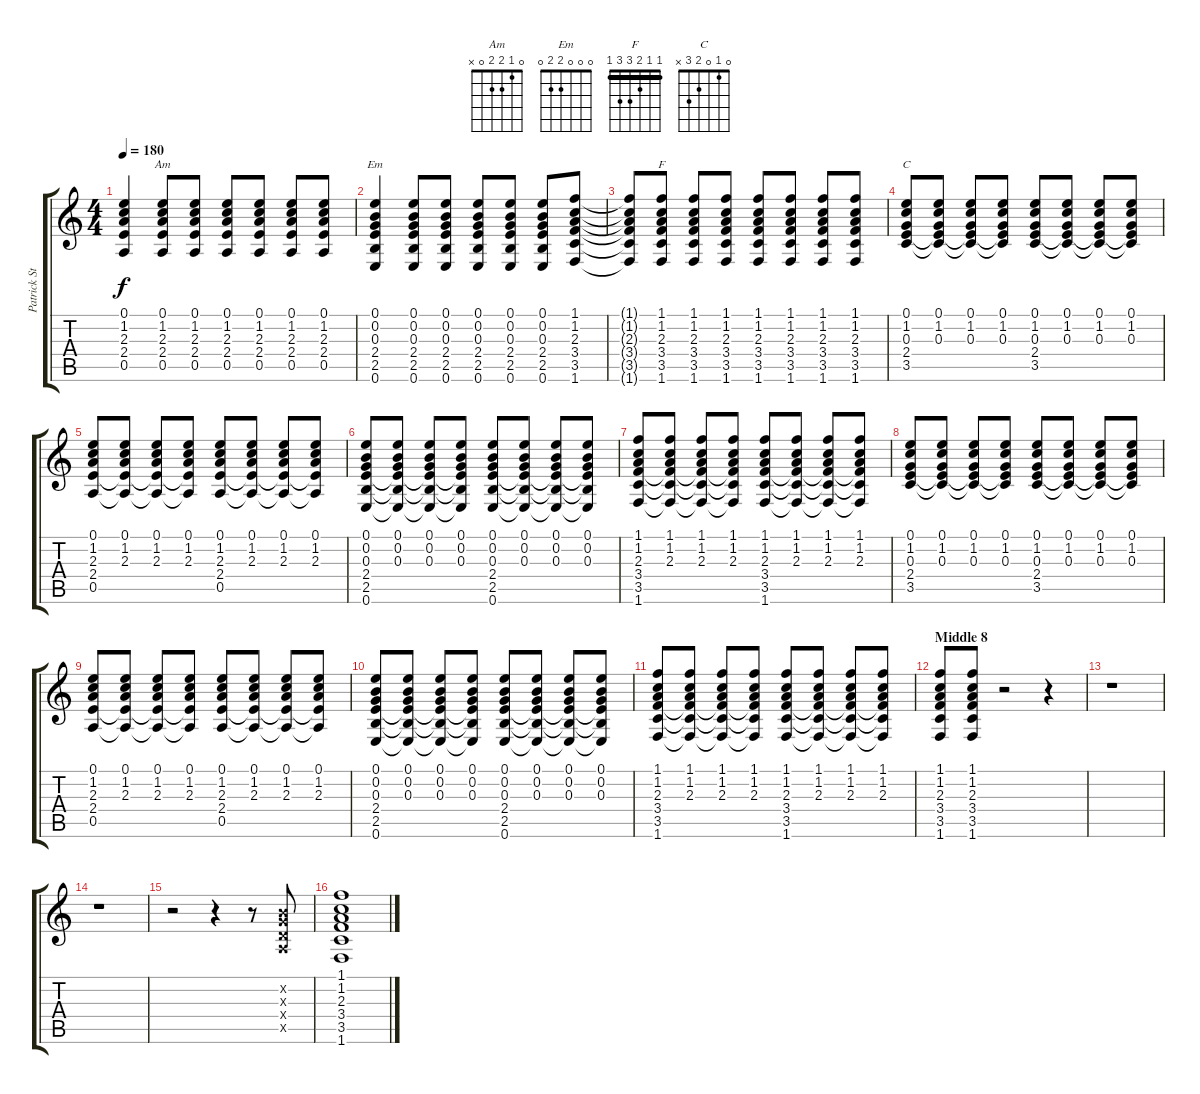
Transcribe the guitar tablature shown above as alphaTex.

\track ("Patrick Stump (Rythmn Guitar)" "Patrick St") {instrument acousticguitarsteel}
\staff {score tabs}
\tuning (E4 B3 G3 D3 A2 E2) {hide}
\chord ("Am" 0 1 2 2 0 x)
\chord ("Em" 0 0 0 2 2 0)
\chord ("F" 1 1 2 3 3 1) {barre 1}
\chord ("C" 0 1 0 2 3 x)
\ts (4 4)
\tempo 180
\clef g2
\ks c
(0.1{t} 1.2{t} 2.3{t} 2.4{t} 0.5{t}).4{dy f} (0.1 1.2 2.3 2.4 0.5).8{ch "Am"} (0.1 1.2 2.3 2.4 0.5).8 (0.1 1.2 2.3 2.4 0.5).8 (0.1 1.2 2.3 2.4 0.5).8 (0.1 1.2 2.3 2.4 0.5).8 (0.1 1.2 2.3 2.4 0.5).8 |
(0.1 0.2 0.3 2.4 2.5 0.6).4{ch "Em"} (0.1 0.2 0.3 2.4 2.5 0.6).8 (0.1 0.2 0.3 2.4 2.5 0.6).8 (0.1 0.2 0.3 2.4 2.5 0.6).8 (0.1 0.2 0.3 2.4 2.5 0.6).8 (0.1 0.2 0.3 2.4 2.5 0.6).8 (1.1 1.2 2.3 3.4 3.5 1.6).8 |
(1.1{t} 1.2{t} 2.3{t} 3.4{t} 3.5{t} 1.6{t}).8 (1.1 1.2 2.3 3.4 3.5 1.6).8{ch "F"} (1.1 1.2 2.3 3.4 3.5 1.6).8 (1.1 1.2 2.3 3.4 3.5 1.6).8 (1.1 1.2 2.3 3.4 3.5 1.6).8 (1.1 1.2 2.3 3.4 3.5 1.6).8 (1.1 1.2 2.3 3.4 3.5 1.6).8 (1.1 1.2 2.3 3.4 3.5 1.6).8 |
(0.1 1.2 0.3 2.4 3.5).8{ch "C"} (0.1 1.2 0.3 2.4{t} 3.5{t}).8 (0.1 1.2 0.3 2.4{t} 3.5{t}).8 (0.1 1.2 0.3 2.4{t} 3.5{t}).8 (0.1 1.2 0.3 2.4 3.5).8 (0.1 1.2 0.3 2.4{t} 3.5{t}).8 (0.1 1.2 0.3 2.4{t} 3.5{t}).8 (0.1 1.2 0.3 2.4{t} 3.5{t}).8 |
(0.1 1.2 2.3 2.4 0.5).8 (0.1 1.2 2.3 2.4{t} 0.5{t}).8 (0.1 1.2 2.3 2.4{t} 0.5{t}).8 (0.1 1.2 2.3 2.4{t} 0.5{t}).8 (0.1 1.2 2.3 2.4 0.5).8 (0.1 1.2 2.3 2.4{t} 0.5{t}).8 (0.1 1.2 2.3 2.4{t} 0.5{t}).8 (0.1 1.2 2.3 2.4{t} 0.5{t}).8 |
(0.1 0.2 0.3 2.4 2.5 0.6).8 (0.1 0.2 0.3 2.4{t} 2.5{t} 0.6{t}).8 (0.1 0.2 0.3 2.4{t} 2.5{t} 0.6{t}).8 (0.1 0.2 0.3 2.4{t} 2.5{t} 0.6{t}).8 (0.1 0.2 0.3 2.4 2.5 0.6).8 (0.1 0.2 0.3 2.4{t} 2.5{t} 0.6{t}).8 (0.1 0.2 0.3 2.4{t} 2.5{t} 0.6{t}).8 (0.1 0.2 0.3 2.4{t} 2.5{t} 0.6{t}).8 |
(1.1 1.2 2.3 3.4 3.5 1.6).8 (1.1 1.2 2.3 3.4{t} 3.5{t} 1.6{t}).8 (1.1 1.2 2.3 3.4{t} 3.5{t} 1.6{t}).8 (1.1 1.2 2.3 3.4{t} 3.5{t} 1.6{t}).8 (1.1 1.2 2.3 3.4 3.5 1.6).8 (1.1 1.2 2.3 3.4{t} 3.5{t} 1.6{t}).8 (1.1 1.2 2.3 3.4{t} 3.5{t} 1.6{t}).8 (1.1 1.2 2.3 3.4{t} 3.5{t} 1.6{t}).8 |
(0.1 1.2 0.3 2.4 3.5).8 (0.1 1.2 0.3 2.4{t} 3.5{t}).8 (0.1 1.2 0.3 2.4{t} 3.5{t}).8 (0.1 1.2 0.3 2.4{t} 3.5{t}).8 (0.1 1.2 0.3 2.4 3.5).8 (0.1 1.2 0.3 2.4{t} 3.5{t}).8 (0.1 1.2 0.3 2.4{t} 3.5{t}).8 (0.1 1.2 0.3 2.4{t} 3.5{t}).8 |
(0.1 1.2 2.3 2.4 0.5).8 (0.1 1.2 2.3 2.4{t} 0.5{t}).8 (0.1 1.2 2.3 2.4{t} 0.5{t}).8 (0.1 1.2 2.3 2.4{t} 0.5{t}).8 (0.1 1.2 2.3 2.4 0.5).8 (0.1 1.2 2.3 2.4{t} 0.5{t}).8 (0.1 1.2 2.3 2.4{t} 0.5{t}).8 (0.1 1.2 2.3 2.4{t} 0.5{t}).8 |
(0.1 0.2 0.3 2.4 2.5 0.6).8 (0.1 0.2 0.3 2.4{t} 2.5{t} 0.6{t}).8 (0.1 0.2 0.3 2.4{t} 2.5{t} 0.6{t}).8 (0.1 0.2 0.3 2.4{t} 2.5{t} 0.6{t}).8 (0.1 0.2 0.3 2.4 2.5 0.6).8 (0.1 0.2 0.3 2.4{t} 2.5{t} 0.6{t}).8 (0.1 0.2 0.3 2.4{t} 2.5{t} 0.6{t}).8 (0.1 0.2 0.3 2.4{t} 2.5{t} 0.6{t}).8 |
(1.1 1.2 2.3 3.4 3.5 1.6).8 (1.1 1.2 2.3 3.4{t} 3.5{t} 1.6{t}).8 (1.1 1.2 2.3 3.4{t} 3.5{t} 1.6{t}).8 (1.1 1.2 2.3 3.4{t} 3.5{t} 1.6{t}).8 (1.1 1.2 2.3 3.4 3.5 1.6).8 (1.1 1.2 2.3 3.4{t} 3.5{t} 1.6{t}).8 (1.1 1.2 2.3 3.4{t} 3.5{t} 1.6{t}).8 (1.1 1.2 2.3 3.4{t} 3.5{t} 1.6{t}).8 |
\section ("" "Middle 8")
(1.1 1.2 2.3 3.4 3.5 1.6).8 (1.1 1.2 2.3 3.4 3.5 1.6).8 r.2 r.4 |
r.1 |
r.1 |
r.2 r.4 r.8 (0.2{x} 0.3{x} 0.4{x} 0.5{x}).8 |
(1.1 1.2 2.3 3.4 3.5 1.6).1
